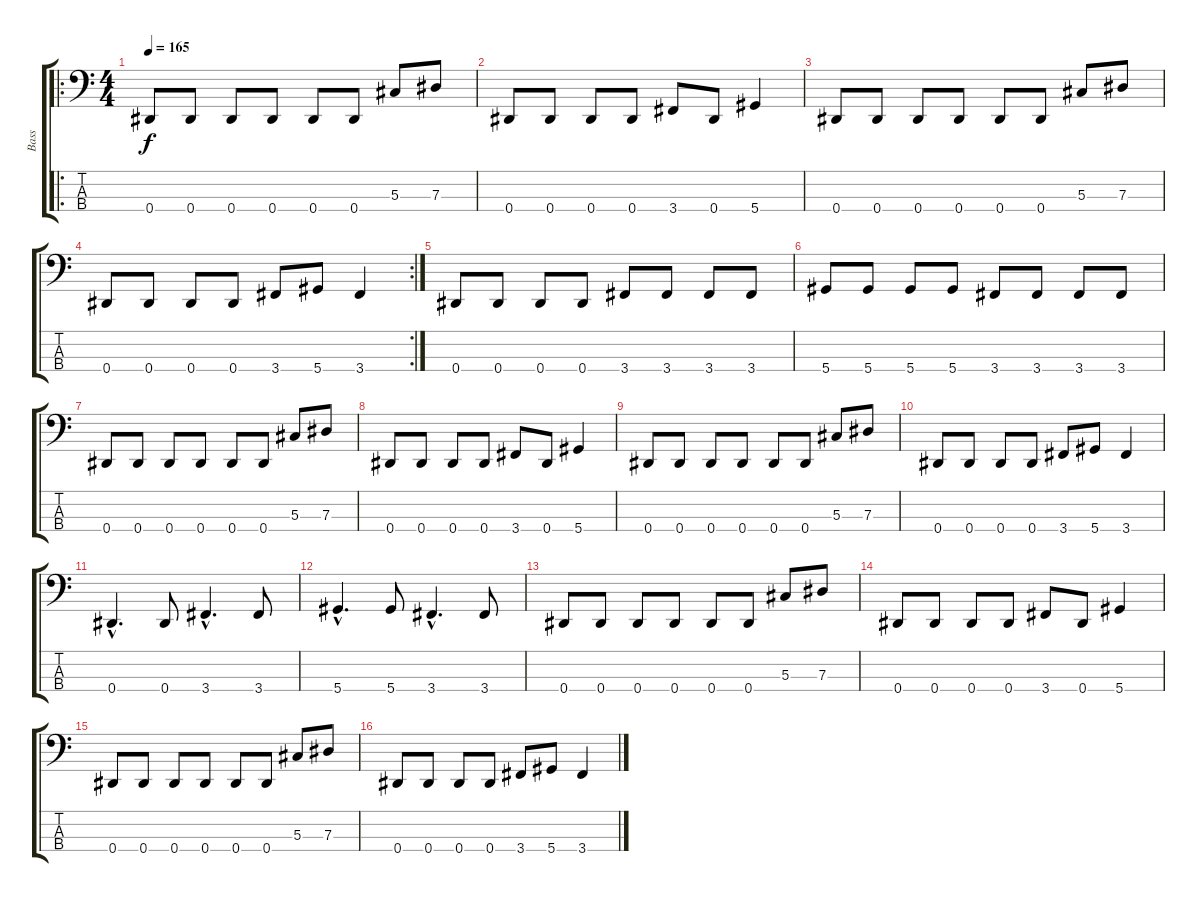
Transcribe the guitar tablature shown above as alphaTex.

\track ("Bass" "Bass") {instrument electricbasspick}
\staff {score tabs}
\tuning (Gb2 Db2 Ab1 Eb1) {hide}
\ro
\ts (4 4)
\tempo 165
\clef f4
\ks c
0.4.8{dy f} 0.4.8 0.4.8 0.4.8 0.4.8 0.4.8 5.3.8 7.3.8 |
0.4.8 0.4.8 0.4.8 0.4.8 3.4.8 0.4.8 5.4.4 |
0.4.8 0.4.8 0.4.8 0.4.8 0.4.8 0.4.8 5.3.8 7.3.8 |
\rc 2
0.4.8 0.4.8 0.4.8 0.4.8 3.4.8 5.4.8 3.4.4 |
0.4.8 0.4.8 0.4.8 0.4.8 3.4.8 3.4.8 3.4.8 3.4.8 |
5.4.8 5.4.8 5.4.8 5.4.8 3.4.8 3.4.8 3.4.8 3.4.8 |
0.4.8 0.4.8 0.4.8 0.4.8 0.4.8 0.4.8 5.3.8 7.3.8 |
0.4.8 0.4.8 0.4.8 0.4.8 3.4.8 0.4.8 5.4.4 |
0.4.8 0.4.8 0.4.8 0.4.8 0.4.8 0.4.8 5.3.8 7.3.8 |
0.4.8 0.4.8 0.4.8 0.4.8 3.4.8 5.4.8 3.4.4 |
0.4{hac}.4{d} 0.4.8 3.4{hac}.4{d} 3.4.8 |
5.4{hac}.4{d} 5.4.8 3.4{hac}.4{d} 3.4.8 |
0.4.8 0.4.8 0.4.8 0.4.8 0.4.8 0.4.8 5.3.8 7.3.8 |
0.4.8 0.4.8 0.4.8 0.4.8 3.4.8 0.4.8 5.4.4 |
0.4.8 0.4.8 0.4.8 0.4.8 0.4.8 0.4.8 5.3.8 7.3.8 |
0.4.8 0.4.8 0.4.8 0.4.8 3.4.8 5.4.8 3.4.4
